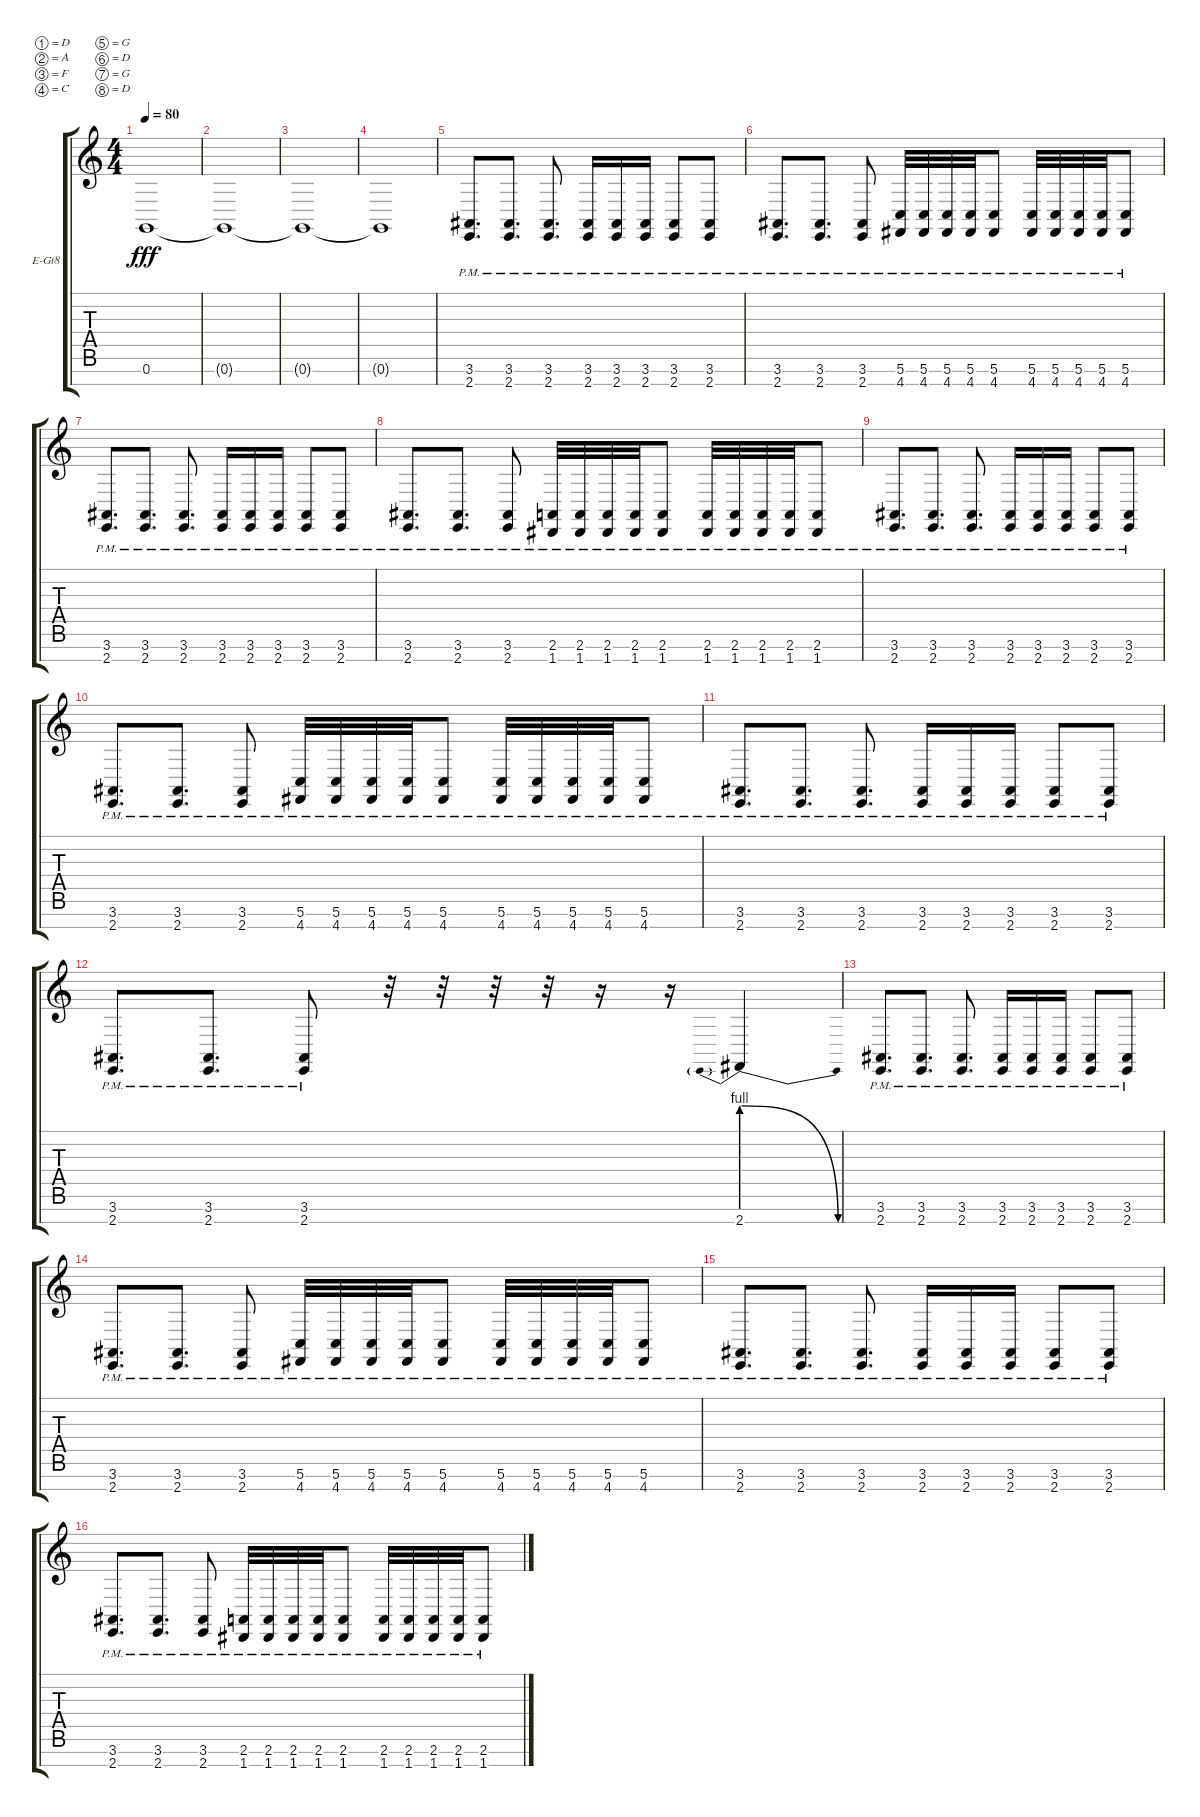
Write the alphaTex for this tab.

\bracketExtendMode groupsimilarinstruments
\firstSystemTrackNameOrientation horizontal
\otherSystemsTrackNameOrientation horizontal
\track ("Jae" "E-Gt8") {instrument distortionguitar}
\staff {score tabs}
\tuning (D4 A3 F3 C3 G2 D2 G1 D1)
\ts (4 4)
\tempo 80
\clef g2
\ks c
0.7.1{dy fff} |
0.7{t}.1 |
0.7{t}.1 |
0.7{t}.1 |
(2.8{pm} 3.7{pm}).8{d} (2.8{pm} 3.7{pm}).8{d} (2.8{pm} 3.7{pm}).8{d} (2.8{pm} 3.7{pm}).16 (2.8{pm} 3.7{pm}).16 (2.8{pm} 3.7{pm}).16 (2.8{pm} 3.7{pm}).8 (2.8{pm} 3.7{pm}).8 |
(2.8{pm} 3.7{pm}).8{d} (2.8{pm} 3.7{pm}).8{d} (2.8{pm} 3.7{pm}).8 (4.8{pm} 5.7{pm}).32 (4.8{pm} 5.7{pm}).32 (4.8{pm} 5.7{pm}).32 (4.8{pm} 5.7{pm}).32 (4.8{pm} 5.7{pm}).8 (4.8{pm} 5.7{pm}).32 (4.8{pm} 5.7{pm}).32 (4.8{pm} 5.7{pm}).32 (4.8{pm} 5.7{pm}).32 (4.8{pm} 5.7{pm}).8 |
(2.8{pm} 3.7{pm}).8{d} (2.8{pm} 3.7{pm}).8{d} (2.8{pm} 3.7{pm}).8{d} (2.8{pm} 3.7{pm}).16 (2.8{pm} 3.7{pm}).16 (2.8{pm} 3.7{pm}).16 (2.8{pm} 3.7{pm}).8 (2.8{pm} 3.7{pm}).8 |
(2.8{pm} 3.7{pm}).8{d} (2.8{pm} 3.7{pm}).8{d} (2.8{pm} 3.7{pm}).8 (1.8{pm} 2.7{pm}).32 (1.8{pm} 2.7{pm}).32 (1.8{pm} 2.7{pm}).32 (1.8{pm} 2.7{pm}).32 (1.8{pm} 2.7{pm}).8 (1.8{pm} 2.7{pm}).32 (1.8{pm} 2.7{pm}).32 (1.8{pm} 2.7{pm}).32 (1.8{pm} 2.7{pm}).32 (1.8{pm} 2.7{pm}).8 |
(2.8{pm} 3.7{pm}).8{d} (2.8{pm} 3.7{pm}).8{d} (2.8{pm} 3.7{pm}).8{d} (2.8{pm} 3.7{pm}).16 (2.8{pm} 3.7{pm}).16 (2.8{pm} 3.7{pm}).16 (2.8{pm} 3.7{pm}).8 (2.8{pm} 3.7{pm}).8 |
(2.8{pm} 3.7{pm}).8{d} (2.8{pm} 3.7{pm}).8{d} (2.8{pm} 3.7{pm}).8 (4.8{pm} 5.7{pm}).32 (4.8{pm} 5.7{pm}).32 (4.8{pm} 5.7{pm}).32 (4.8{pm} 5.7{pm}).32 (4.8{pm} 5.7{pm}).8 (4.8{pm} 5.7{pm}).32 (4.8{pm} 5.7{pm}).32 (4.8{pm} 5.7{pm}).32 (4.8{pm} 5.7{pm}).32 (4.8{pm} 5.7{pm}).8 |
(2.8{pm} 3.7{pm}).8{d} (2.8{pm} 3.7{pm}).8{d} (2.8{pm} 3.7{pm}).8{d} (2.8{pm} 3.7{pm}).16 (2.8{pm} 3.7{pm}).16 (2.8{pm} 3.7{pm}).16 (2.8{pm} 3.7{pm}).8 (2.8{pm} 3.7{pm}).8 |
(2.8{pm} 3.7{pm}).8{d} (2.8{pm} 3.7{pm}).8{d} (2.8{pm} 3.7{pm}).8 r.32 r.32 r.32 r.32 r.16 r.16 2.8{be (prebendrelease 0 4 59.4 0)}.4 |
(2.8{pm} 3.7{pm}).8{d} (2.8{pm} 3.7{pm}).8{d} (2.8{pm} 3.7{pm}).8{d} (2.8{pm} 3.7{pm}).16 (2.8{pm} 3.7{pm}).16 (2.8{pm} 3.7{pm}).16 (2.8{pm} 3.7{pm}).8 (2.8{pm} 3.7{pm}).8 |
(2.8{pm} 3.7{pm}).8{d} (2.8{pm} 3.7{pm}).8{d} (2.8{pm} 3.7{pm}).8 (4.8{pm} 5.7{pm}).32 (4.8{pm} 5.7{pm}).32 (4.8{pm} 5.7{pm}).32 (4.8{pm} 5.7{pm}).32 (4.8{pm} 5.7{pm}).8 (4.8{pm} 5.7{pm}).32 (4.8{pm} 5.7{pm}).32 (4.8{pm} 5.7{pm}).32 (4.8{pm} 5.7{pm}).32 (4.8{pm} 5.7{pm}).8 |
(2.8{pm} 3.7{pm}).8{d} (2.8{pm} 3.7{pm}).8{d} (2.8{pm} 3.7{pm}).8{d} (2.8{pm} 3.7{pm}).16 (2.8{pm} 3.7{pm}).16 (2.8{pm} 3.7{pm}).16 (2.8{pm} 3.7{pm}).8 (2.8{pm} 3.7{pm}).8 |
(2.8{pm} 3.7{pm}).8{d} (2.8{pm} 3.7{pm}).8{d} (2.8{pm} 3.7{pm}).8 (1.8{pm} 2.7{pm}).32 (1.8{pm} 2.7{pm}).32 (1.8{pm} 2.7{pm}).32 (1.8{pm} 2.7{pm}).32 (1.8{pm} 2.7{pm}).8 (1.8{pm} 2.7{pm}).32 (1.8{pm} 2.7{pm}).32 (1.8{pm} 2.7{pm}).32 (1.8{pm} 2.7{pm}).32 (1.8{pm} 2.7{pm}).8
